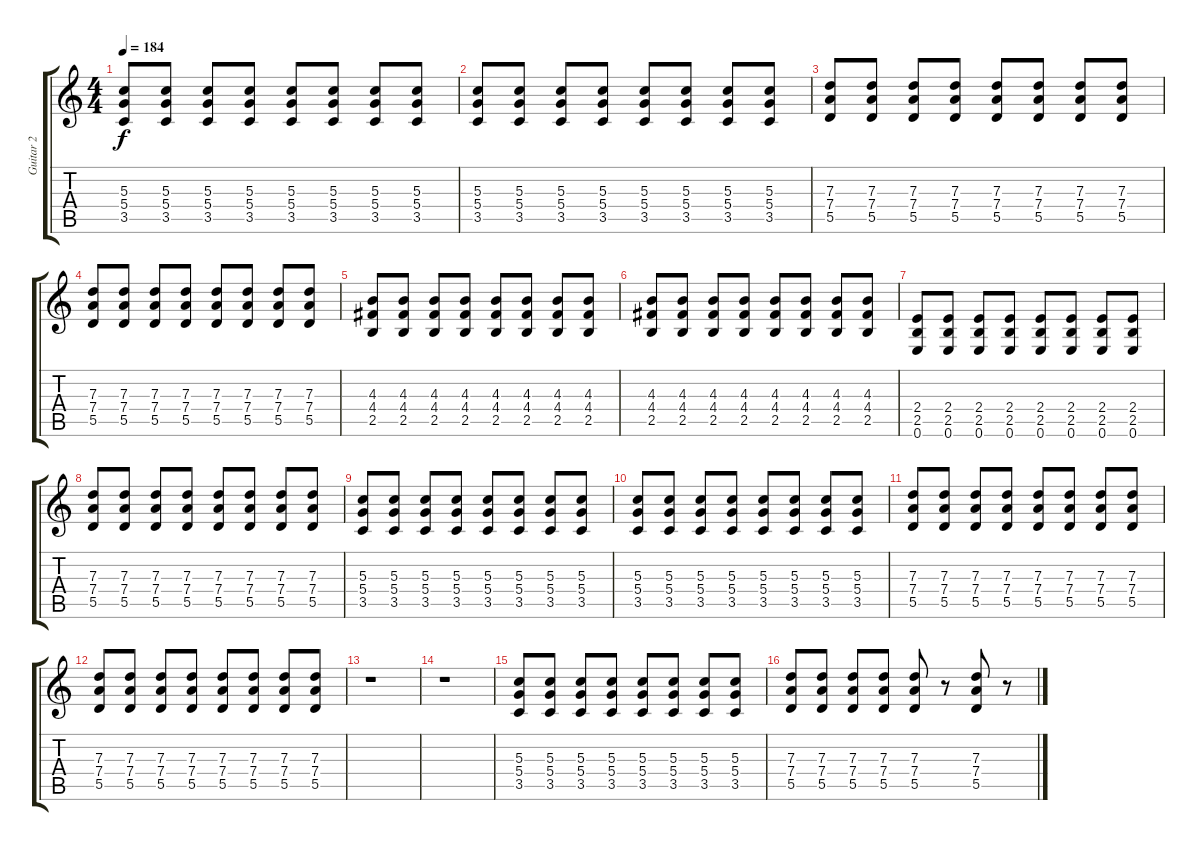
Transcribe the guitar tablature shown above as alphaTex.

\track ("Guitar 2" "Guitar 2") {instrument distortionguitar}
\staff {score tabs}
\tuning (E4 B3 G3 D3 A2 E2) {hide}
\ts (4 4)
\tempo 184
\clef g2
\ks c
(5.3 5.4 3.5).8{dy f} (5.3 5.4 3.5).8 (5.3 5.4 3.5).8 (5.3 5.4 3.5).8 (5.3 5.4 3.5).8 (5.3 5.4 3.5).8 (5.3 5.4 3.5).8 (5.3 5.4 3.5).8 |
(5.3 5.4 3.5).8 (5.3 5.4 3.5).8 (5.3 5.4 3.5).8 (5.3 5.4 3.5).8 (5.3 5.4 3.5).8 (5.3 5.4 3.5).8 (5.3 5.4 3.5).8 (5.3 5.4 3.5).8 |
(7.3 7.4 5.5).8 (7.3 7.4 5.5).8 (7.3 7.4 5.5).8 (7.3 7.4 5.5).8 (7.3 7.4 5.5).8 (7.3 7.4 5.5).8 (7.3 7.4 5.5).8 (7.3 7.4 5.5).8 |
(7.3 7.4 5.5).8 (7.3 7.4 5.5).8 (7.3 7.4 5.5).8 (7.3 7.4 5.5).8 (7.3 7.4 5.5).8 (7.3 7.4 5.5).8 (7.3 7.4 5.5).8 (7.3 7.4 5.5).8 |
(4.3 4.4 2.5).8 (4.3 4.4 2.5).8 (4.3 4.4 2.5).8 (4.3 4.4 2.5).8 (4.3 4.4 2.5).8 (4.3 4.4 2.5).8 (4.3 4.4 2.5).8 (4.3 4.4 2.5).8 |
(4.3 4.4 2.5).8 (4.3 4.4 2.5).8 (4.3 4.4 2.5).8 (4.3 4.4 2.5).8 (4.3 4.4 2.5).8 (4.3 4.4 2.5).8 (4.3 4.4 2.5).8 (4.3 4.4 2.5).8 |
(2.4 2.5 0.6).8 (2.4 2.5 0.6).8 (2.4 2.5 0.6).8 (2.4 2.5 0.6).8 (2.4 2.5 0.6).8 (2.4 2.5 0.6).8 (2.4 2.5 0.6).8 (2.4 2.5 0.6).8 |
(7.3 7.4 5.5).8 (7.3 7.4 5.5).8 (7.3 7.4 5.5).8 (7.3 7.4 5.5).8 (7.3 7.4 5.5).8 (7.3 7.4 5.5).8 (7.3 7.4 5.5).8 (7.3 7.4 5.5).8 |
(5.3 5.4 3.5).8 (5.3 5.4 3.5).8 (5.3 5.4 3.5).8 (5.3 5.4 3.5).8 (5.3 5.4 3.5).8 (5.3 5.4 3.5).8 (5.3 5.4 3.5).8 (5.3 5.4 3.5).8 |
(5.3 5.4 3.5).8 (5.3 5.4 3.5).8 (5.3 5.4 3.5).8 (5.3 5.4 3.5).8 (5.3 5.4 3.5).8 (5.3 5.4 3.5).8 (5.3 5.4 3.5).8 (5.3 5.4 3.5).8 |
(7.3 7.4 5.5).8 (7.3 7.4 5.5).8 (7.3 7.4 5.5).8 (7.3 7.4 5.5).8 (7.3 7.4 5.5).8 (7.3 7.4 5.5).8 (7.3 7.4 5.5).8 (7.3 7.4 5.5).8 |
(7.3 7.4 5.5).8 (7.3 7.4 5.5).8 (7.3 7.4 5.5).8 (7.3 7.4 5.5).8 (7.3 7.4 5.5).8 (7.3 7.4 5.5).8 (7.3 7.4 5.5).8 (7.3 7.4 5.5).8 |
r.1 |
r.1 |
(5.3 5.4 3.5).8 (5.3 5.4 3.5).8 (5.3 5.4 3.5).8 (5.3 5.4 3.5).8 (5.3 5.4 3.5).8 (5.3 5.4 3.5).8 (5.3 5.4 3.5).8 (5.3 5.4 3.5).8 |
(7.3 7.4 5.5).8 (7.3 7.4 5.5).8 (7.3 7.4 5.5).8 (7.3 7.4 5.5).8 (7.3 7.4 5.5).8 r.8 (7.3 7.4 5.5).8 r.8
